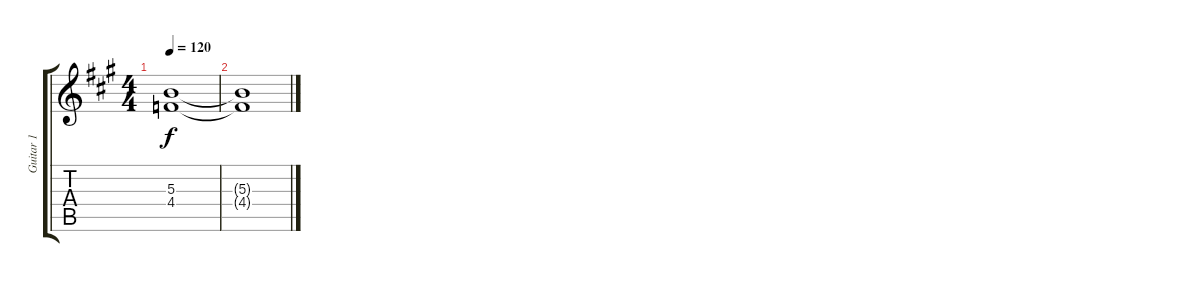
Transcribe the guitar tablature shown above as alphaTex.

\track ("Guitar 1" "Guitar 1") {instrument distortionguitar}
\staff {score tabs}
\tuning (Eb4 Bb3 Gb3 Db3 Ab2 Db2) {hide}
\ts (4 4)
\tempo 120
\clef g2
\ks f#minor
(5.3{t} 4.4{t}).1{dy f} |
(5.3{t} 4.4{t}).1
